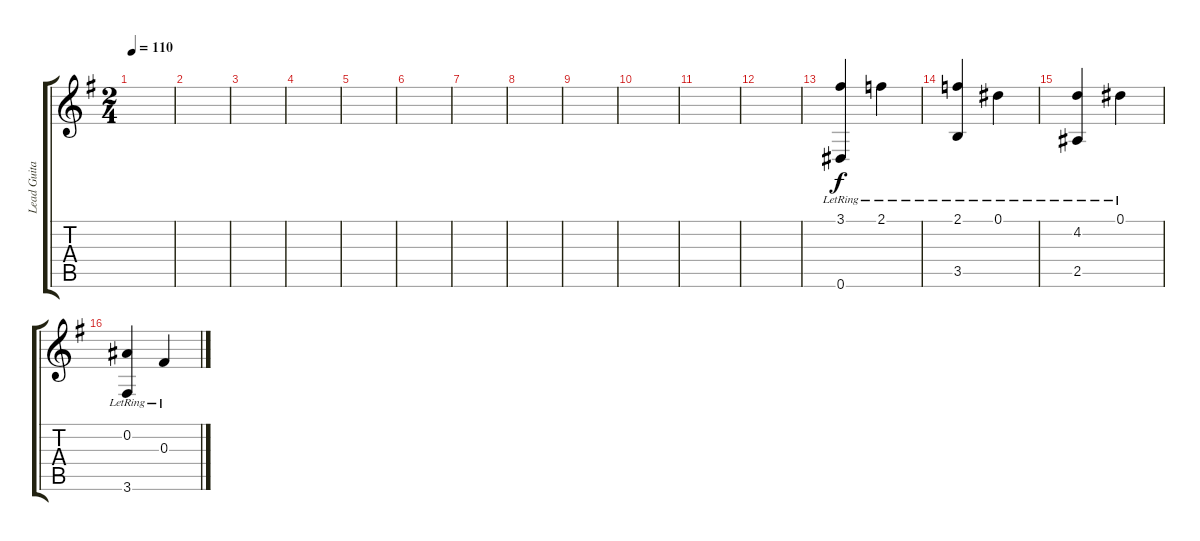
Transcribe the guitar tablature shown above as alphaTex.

\track ("Lead Guitar Riff" "Lead Guita") {instrument acousticguitarnylon}
\staff {score tabs}
\tuning (Eb4 Bb3 Gb3 Db3 Ab2 Eb2) {hide}
\ts (2 4)
\tempo 110
\clef g2
\ks g
|
|
|
|
|
|
|
|
|
|
|
|
(3.1{lr} 0.6{lr}).4 2.1{lr}.4 |
(2.1{lr} 3.5{lr}).4 0.1{lr}.4 |
(4.2{lr} 2.5{lr}).4 0.1{lr}.4 |
(0.2{lr} 3.6{lr}).4 0.3{lr}.4
